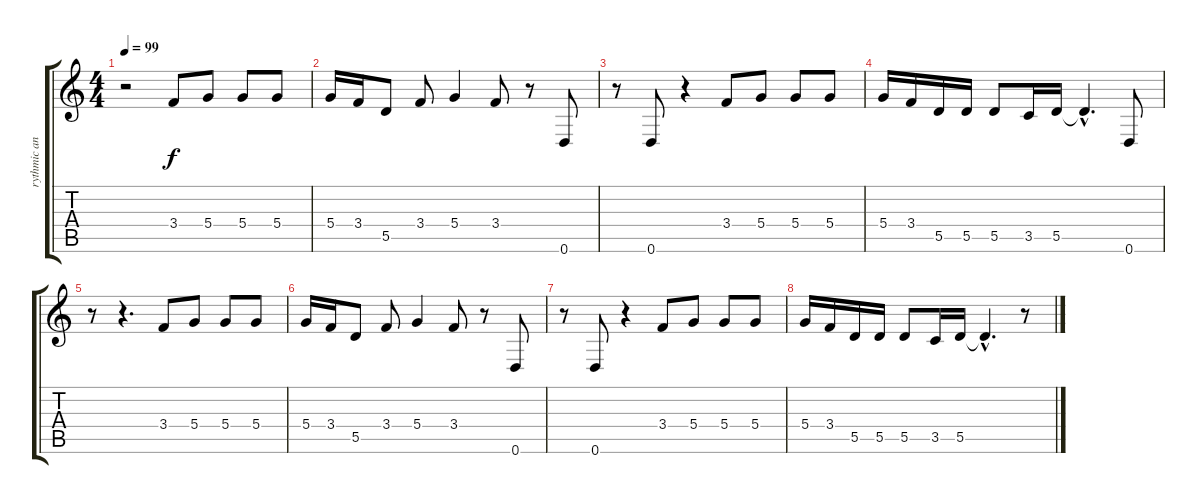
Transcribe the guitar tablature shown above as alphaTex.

\track ("rythmic and echo left" "rythmic an") {instrument electricguitarmuted}
\staff {score tabs}
\tuning (E4 B3 G3 D3 A2 D2) {hide}
\ts (4 4)
\tempo 99
\clef g2
\ks c
r.2{dy f volume 9 instrument overdrivenguitar} 3.4.8 5.4.8 5.4.8 5.4.8 |
5.4.16 3.4.16 5.5.8 3.4.8 5.4.4 3.4.8 r.8 0.6.8 |
r.8 0.6.8 r.4 3.4.8 5.4.8 5.4.8 5.4.8 |
5.4.16 3.4.16 5.5.16 5.5.16 5.5.8 3.5.16 5.5.16 5.5{hac t}.4{d} 0.6.8 |
r.8 r.4{d} 3.4.8 5.4.8 5.4.8 5.4.8 |
5.4.16 3.4.16 5.5.8 3.4.8 5.4.4 3.4.8 r.8 0.6.8 |
r.8 0.6.8 r.4 3.4.8 5.4.8 5.4.8 5.4.8 |
5.4.16 3.4.16 5.5.16 5.5.16 5.5.8 3.5.16 5.5.16 5.5{hac t}.4{d} r.8
